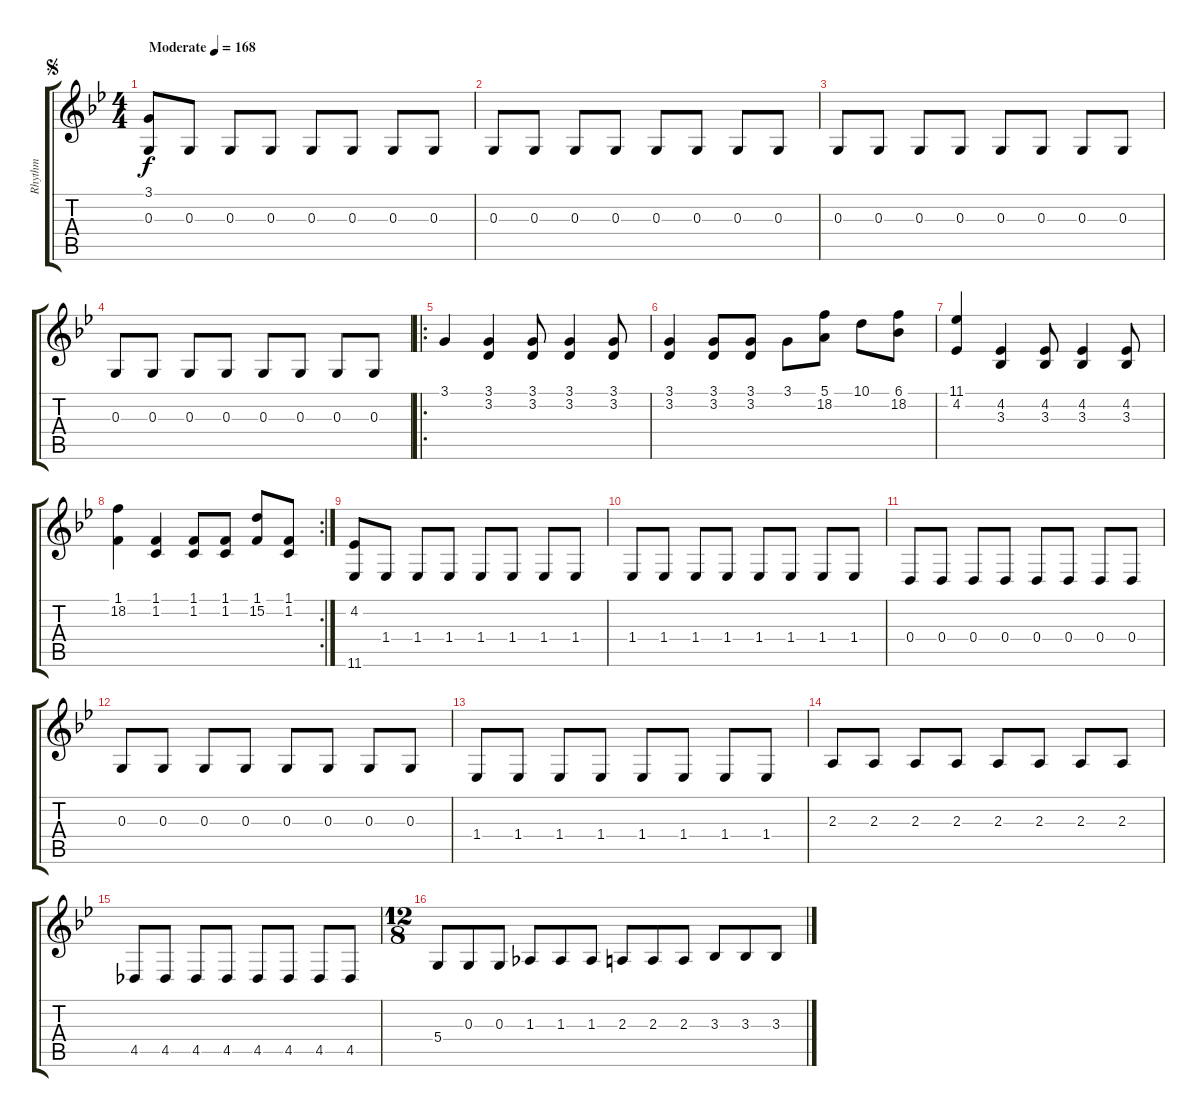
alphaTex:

\track ("Rhythm" "Rhythm") {instrument electricgrandpiano}
\staff {score tabs}
\tuning (E4 B3 G3 D3 A2 E2) {hide}
\ts (4 4)
\jump segno
\tempo (168 "Moderate")
\clef g2
\ks bb
(3.1 0.3).8{dy f instrument electricgrandpiano} 0.3.8 0.3.8 0.3.8 0.3.8 0.3.8 0.3.8 0.3.8 |
0.3.8 0.3.8 0.3.8 0.3.8 0.3.8 0.3.8 0.3.8 0.3.8 |
0.3.8 0.3.8 0.3.8 0.3.8 0.3.8 0.3.8 0.3.8 0.3.8 |
0.3.8 0.3.8 0.3.8 0.3.8 0.3.8 0.3.8 0.3.8 0.3.8 |
\ro
3.1.4 (3.1 3.2).4 (3.1 3.2).8 (3.1 3.2).4 (3.1 3.2).8 |
(3.1 3.2).4 (3.1 3.2).8 (3.1 3.2).8 3.1.8 (5.1 18.2).8 10.1.8 (6.1 18.2).8 |
(11.1 4.2).4 (4.2 3.3).4 (4.2 3.3).8 (4.2 3.3).4 (4.2 3.3).8 |
\rc 2
(1.1 18.2).4 (1.1 1.2).4 (1.1 1.2).8 (1.1 1.2).8 (1.1 15.2).8 (1.1 1.2).8 |
(4.2 11.6).8 1.4.8 1.4.8 1.4.8 1.4.8 1.4.8 1.4.8 1.4.8 |
1.4.8 1.4.8 1.4.8 1.4.8 1.4.8 1.4.8 1.4.8 1.4.8 |
0.4.8 0.4.8 0.4.8 0.4.8 0.4.8 0.4.8 0.4.8 0.4.8 |
0.3.8 0.3.8 0.3.8 0.3.8 0.3.8 0.3.8 0.3.8 0.3.8 |
1.4.8 1.4.8 1.4.8 1.4.8 1.4.8 1.4.8 1.4.8 1.4.8 |
2.3.8 2.3.8 2.3.8 2.3.8 2.3.8 2.3.8 2.3.8 2.3.8 |
4.5.8 4.5.8 4.5.8 4.5.8 4.5.8 4.5.8 4.5.8 4.5.8 |
\ts (12 8)
5.4.8 0.3.8 0.3.8 1.3.8 1.3.8 1.3.8 2.3.8 2.3.8 2.3.8 3.3.8 3.3.8 3.3.8
